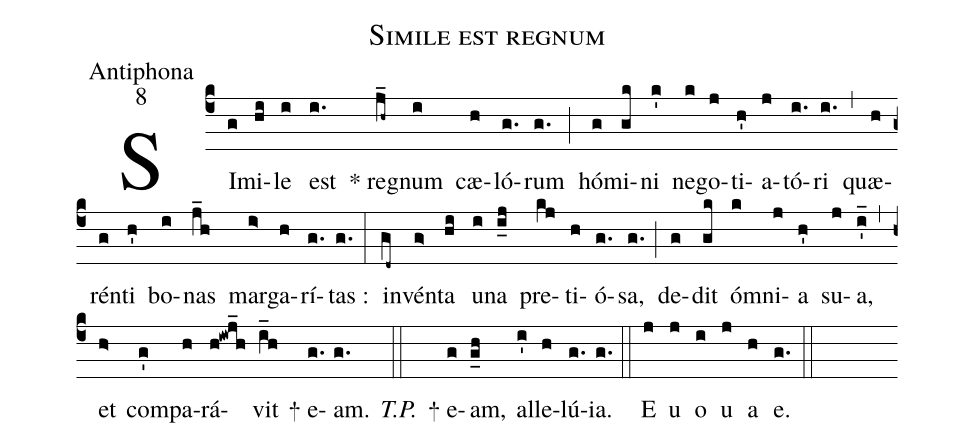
name:Simile est regnum;
office-part:Antiphona;
mode:8;
%%
(c4)SI(g)mi(hi)le(i) est(i.) * reg(j_h~)num(i) cæ(h)ló(g.)rum(g.) (;)hó(g)mi(gk)ni(k') ne(k)go(j)ti(h')a(j)tó(i.)ri(i.) (,)quæ(h)rén(g)ti(h') bo(i)nas(j_h) mar(i>)ga(h)rí(g.)tas :(g.) (:)in(gd~)vén(g>)ta(hi) u(i)na(i_j) pre(kj)ti(h)ó(g.)sa,(g.) (;)de(g)dit(gk) óm(k)ni(j)a(h') su(j)a,(i'_) (,)et(h>) com(g')pa(h)rá(h!iwj_h)vit(i_h) + e(g.)am.(g.) <i>T.P.</i>(::) + e(g)am,(g_h) al(i')le(h)lú(g.)ia.(g.) (::) E(j) u(j) o(i) u(j) a(h) e.(g.) (::)
